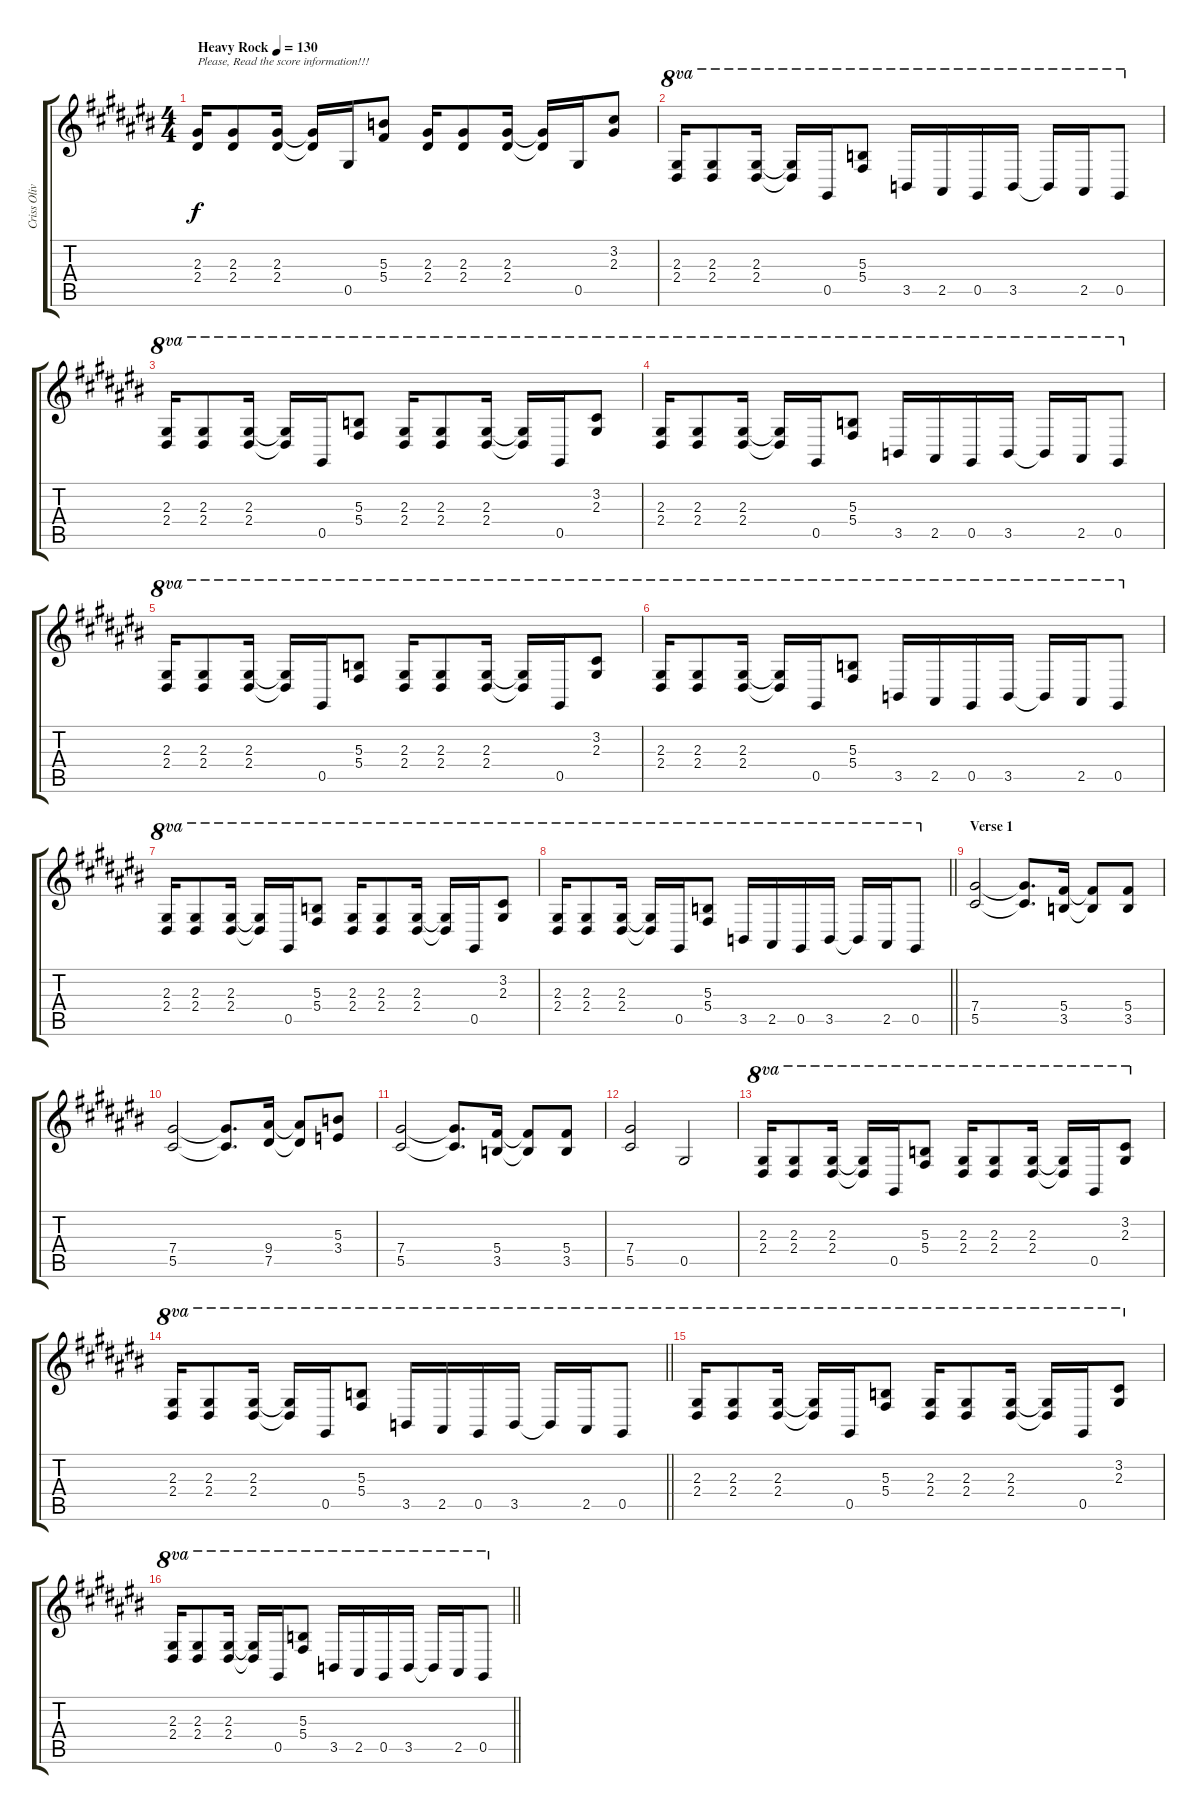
\track ("Criss Oliva 1" "Criss Oliv") {instrument distortionguitar}
\staff {score tabs}
\tuning (Eb4 Bb3 Gb3 Db3 Ab2 Eb2) {hide}
\ts (4 4)
\tempo (130 "Heavy Rock")
\clef g2
\ks c#
(2.3 2.4).16{txt "Please, Read the score information!!!" dy f instrument distortionguitar} (2.3 2.4).8 (2.3 2.4).16 (2.3{t} 2.4{t}).16 0.5.16 (5.3 5.4).8 (2.3 2.4).16 (2.3 2.4).8 (2.3 2.4).16 (2.3{t} 2.4{t}).16 0.5.16 (3.2 2.3).8 |
(2.3 2.4).16{ot 8va} (2.3 2.4).8{ot 8va} (2.3 2.4).16{ot 8va} (2.3{t} 2.4{t}).16{ot 8va} 0.5.16{ot 8va} (5.3 5.4).8{ot 8va} 3.5.16{ot 8va} 2.5.16{ot 8va} 0.5.16{ot 8va} 3.5.16{ot 8va} 3.5{t}.16{ot 8va} 2.5.16{ot 8va} 0.5.8{ot 8va} |
(2.3 2.4).16{ot 8va} (2.3 2.4).8{ot 8va} (2.3 2.4).16{ot 8va} (2.3{t} 2.4{t}).16{ot 8va} 0.5.16{ot 8va} (5.3 5.4).8{ot 8va} (2.3 2.4).16{ot 8va} (2.3 2.4).8{ot 8va} (2.3 2.4).16{ot 8va} (2.3{t} 2.4{t}).16{ot 8va} 0.5.16{ot 8va} (3.2 2.3).8{ot 8va} |
(2.3 2.4).16{ot 8va} (2.3 2.4).8{ot 8va} (2.3 2.4).16{ot 8va} (2.3{t} 2.4{t}).16{ot 8va} 0.5.16{ot 8va} (5.3 5.4).8{ot 8va} 3.5.16{ot 8va} 2.5.16{ot 8va} 0.5.16{ot 8va} 3.5.16{ot 8va} 3.5{t}.16{ot 8va} 2.5.16{ot 8va} 0.5.8{ot 8va} |
(2.3 2.4).16{ot 8va} (2.3 2.4).8{ot 8va} (2.3 2.4).16{ot 8va} (2.3{t} 2.4{t}).16{ot 8va} 0.5.16{ot 8va} (5.3 5.4).8{ot 8va} (2.3 2.4).16{ot 8va} (2.3 2.4).8{ot 8va} (2.3 2.4).16{ot 8va} (2.3{t} 2.4{t}).16{ot 8va} 0.5.16{ot 8va} (3.2 2.3).8{ot 8va} |
(2.3 2.4).16{ot 8va} (2.3 2.4).8{ot 8va} (2.3 2.4).16{ot 8va} (2.3{t} 2.4{t}).16{ot 8va} 0.5.16{ot 8va} (5.3 5.4).8{ot 8va} 3.5.16{ot 8va} 2.5.16{ot 8va} 0.5.16{ot 8va} 3.5.16{ot 8va} 3.5{t}.16{ot 8va} 2.5.16{ot 8va} 0.5.8{ot 8va} |
(2.3 2.4).16{ot 8va} (2.3 2.4).8{ot 8va} (2.3 2.4).16{ot 8va} (2.3{t} 2.4{t}).16{ot 8va} 0.5.16{ot 8va} (5.3 5.4).8{ot 8va} (2.3 2.4).16{ot 8va} (2.3 2.4).8{ot 8va} (2.3 2.4).16{ot 8va} (2.3{t} 2.4{t}).16{ot 8va} 0.5.16{ot 8va} (3.2 2.3).8{ot 8va} |
\barLineRight lightlight
(2.3 2.4).16{ot 8va} (2.3 2.4).8{ot 8va} (2.3 2.4).16{ot 8va} (2.3{t} 2.4{t}).16{ot 8va} 0.5.16{ot 8va} (5.3 5.4).8{ot 8va} 3.5.16{ot 8va} 2.5.16{ot 8va} 0.5.16{ot 8va} 3.5.16{ot 8va} 3.5{t}.16{ot 8va} 2.5.16{ot 8va} 0.5.8{ot 8va} |
\section ("" "Verse 1")
(7.4 5.5).2 (7.4{t} 5.5{t}).8{d} (5.4 3.5).16 (5.4{t} 3.5{t}).8 (5.4 3.5).8 |
(7.4 5.5).2 (7.4{t} 5.5{t}).8{d} (9.4 7.5).16 (9.4{t} 7.5{t}).8 (5.3 3.4).8 |
(7.4 5.5).2 (7.4{t} 5.5{t}).8{d} (5.4 3.5).16 (5.4{t} 3.5{t}).8 (5.4 3.5).8 |
(7.4 5.5).2 0.5.2 |
(2.3 2.4).16{ot 8va} (2.3 2.4).8{ot 8va} (2.3 2.4).16{ot 8va} (2.3{t} 2.4{t}).16{ot 8va} 0.5.16{ot 8va} (5.3 5.4).8{ot 8va} (2.3 2.4).16{ot 8va} (2.3 2.4).8{ot 8va} (2.3 2.4).16{ot 8va} (2.3{t} 2.4{t}).16{ot 8va} 0.5.16{ot 8va} (3.2 2.3).8{ot 8va} |
\barLineRight lightlight
(2.3 2.4).16{ot 8va} (2.3 2.4).8{ot 8va} (2.3 2.4).16{ot 8va} (2.3{t} 2.4{t}).16{ot 8va} 0.5.16{ot 8va} (5.3 5.4).8{ot 8va} 3.5.16{ot 8va} 2.5.16{ot 8va} 0.5.16{ot 8va} 3.5.16{ot 8va} 3.5{t}.16{ot 8va} 2.5.16{ot 8va} 0.5.8{ot 8va} |
(2.3 2.4).16{ot 8va} (2.3 2.4).8{ot 8va} (2.3 2.4).16{ot 8va} (2.3{t} 2.4{t}).16{ot 8va} 0.5.16{ot 8va} (5.3 5.4).8{ot 8va} (2.3 2.4).16{ot 8va} (2.3 2.4).8{ot 8va} (2.3 2.4).16{ot 8va} (2.3{t} 2.4{t}).16{ot 8va} 0.5.16{ot 8va} (3.2 2.3).8{ot 8va} |
\barLineRight lightlight
(2.3 2.4).16{ot 8va} (2.3 2.4).8{ot 8va} (2.3 2.4).16{ot 8va} (2.3{t} 2.4{t}).16{ot 8va} 0.5.16{ot 8va} (5.3 5.4).8{ot 8va} 3.5.16{ot 8va} 2.5.16{ot 8va} 0.5.16{ot 8va} 3.5.16{ot 8va} 3.5{t}.16{ot 8va} 2.5.16{ot 8va} 0.5.8{ot 8va}
